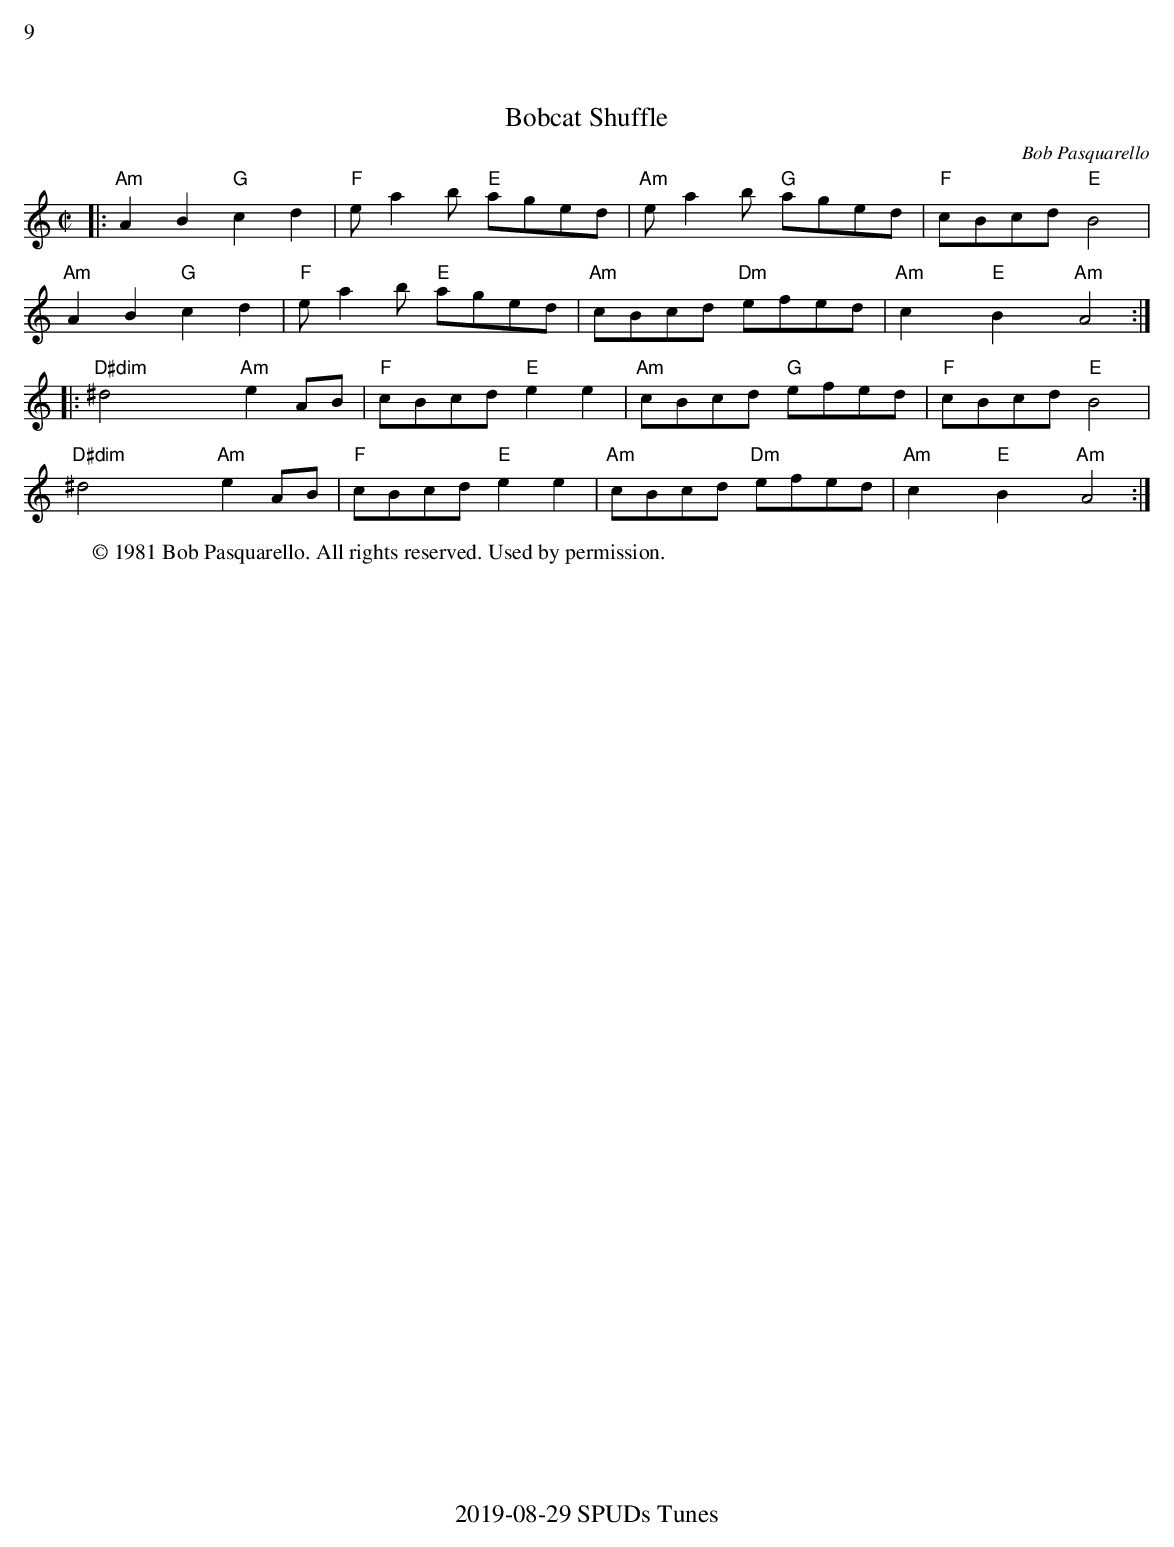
X:1
%%text 9
T:Bobcat Shuffle
C: Bob Pasquarello
L:1/8
M:C|
K:Am
|: "Am"A2B2"G"c2d2 |"F"ea2b "E"aged|"Am"ea2b "G"aged|"F"cBcd "E"B4|
"Am"A2B2"G"c2d2 |"F"ea2b "E"aged|"Am"cBcd "Dm"efed | "Am"c2x"E"B2x"Am"A4:|
|:"D#dim"^d4xx"Am"e2AB| "F"cBcd"E"e2e2 |"Am"cBcd "G"efed|"F"cBcd"E"B4|
"D#dim"^d4xx"Am"e2AB| "F"cBcd"E"e2e2 |"Am"cBcd "Dm"efed| "Am"c2x"E"B2x"Am"A4:|
W: © 1981 Bob Pasquarello. All rights reserved. Used by permission.
